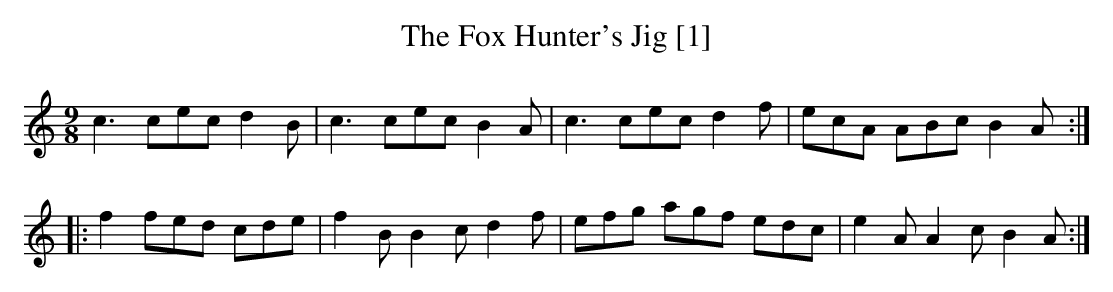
X:1
T:Fox Hunter's Jig [1], The
M:9/8
L:1/8
K:C
c3 cec d2B|c3 cec B2A|c3 cec d2f|ecA ABc B2A:|
|:f2 fed cde|f2B B2c d2f|efg agf edc|e2A A2c B2A:|
